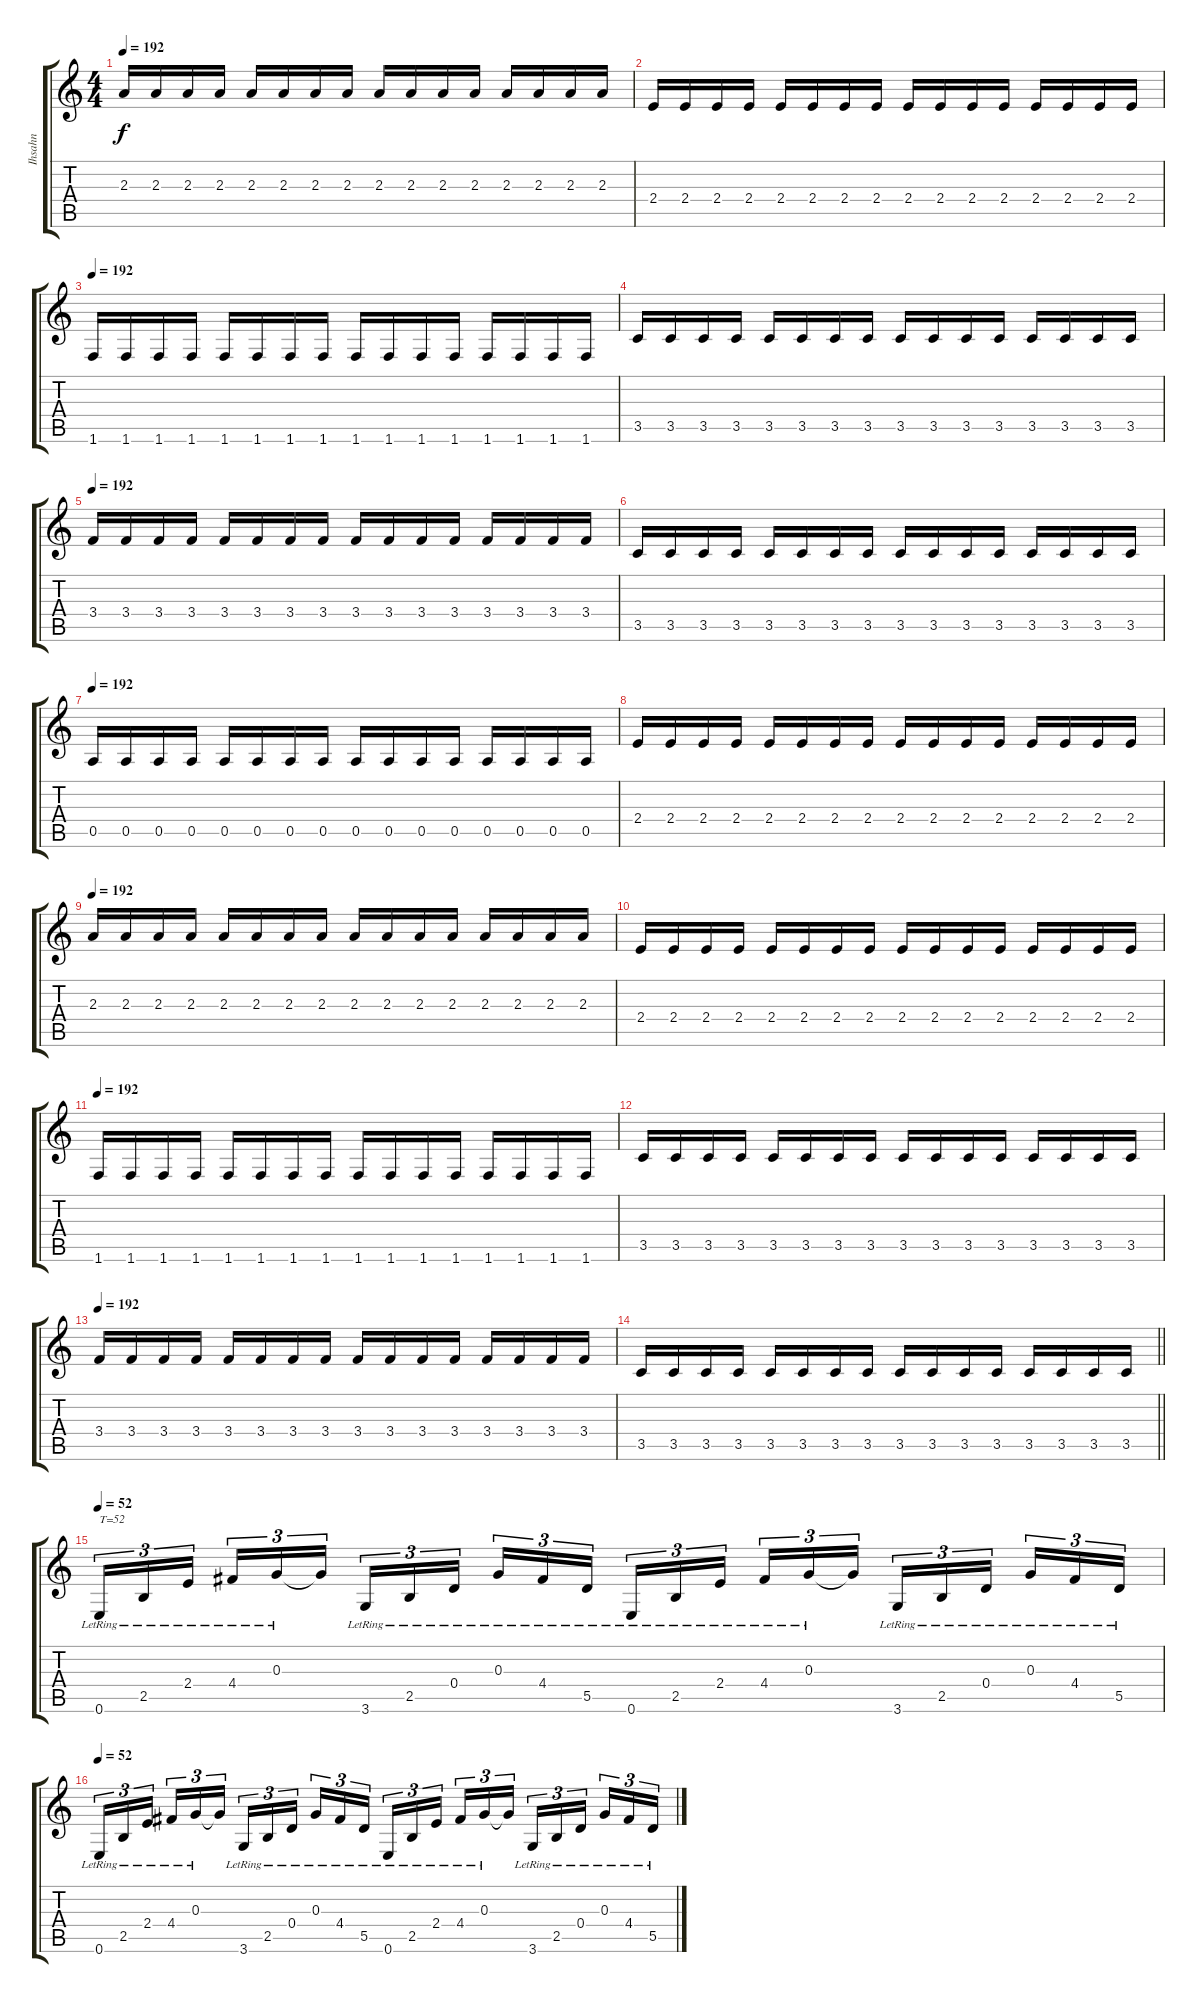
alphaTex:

\track ("Ihsahn" "Ihsahn") {instrument distortionguitar}
\staff {score tabs}
\tuning (E4 B3 G3 D3 A2 E2) {hide}
\ts (4 4)
\tempo 192
\clef g2
\ks c
2.3.16{dy f} 2.3.16 2.3.16 2.3.16 2.3.16 2.3.16 2.3.16 2.3.16 2.3.16 2.3.16 2.3.16 2.3.16 2.3.16 2.3.16 2.3.16 2.3.16 |
2.4.16 2.4.16 2.4.16 2.4.16 2.4.16 2.4.16 2.4.16 2.4.16 2.4.16 2.4.16 2.4.16 2.4.16 2.4.16 2.4.16 2.4.16 2.4.16 |
\tempo 192
1.6.16 1.6.16 1.6.16 1.6.16 1.6.16 1.6.16 1.6.16 1.6.16 1.6.16 1.6.16 1.6.16 1.6.16 1.6.16 1.6.16 1.6.16 1.6.16 |
3.5.16 3.5.16 3.5.16 3.5.16 3.5.16 3.5.16 3.5.16 3.5.16 3.5.16 3.5.16 3.5.16 3.5.16 3.5.16 3.5.16 3.5.16 3.5.16 |
\tempo 192
3.4.16 3.4.16 3.4.16 3.4.16 3.4.16 3.4.16 3.4.16 3.4.16 3.4.16 3.4.16 3.4.16 3.4.16 3.4.16 3.4.16 3.4.16 3.4.16 |
3.5.16 3.5.16 3.5.16 3.5.16 3.5.16 3.5.16 3.5.16 3.5.16 3.5.16 3.5.16 3.5.16 3.5.16 3.5.16 3.5.16 3.5.16 3.5.16 |
\tempo 192
0.5.16 0.5.16 0.5.16 0.5.16 0.5.16 0.5.16 0.5.16 0.5.16 0.5.16 0.5.16 0.5.16 0.5.16 0.5.16 0.5.16 0.5.16 0.5.16 |
2.4.16 2.4.16 2.4.16 2.4.16 2.4.16 2.4.16 2.4.16 2.4.16 2.4.16 2.4.16 2.4.16 2.4.16 2.4.16 2.4.16 2.4.16 2.4.16 |
\tempo 192
2.3.16 2.3.16 2.3.16 2.3.16 2.3.16 2.3.16 2.3.16 2.3.16 2.3.16 2.3.16 2.3.16 2.3.16 2.3.16 2.3.16 2.3.16 2.3.16 |
2.4.16 2.4.16 2.4.16 2.4.16 2.4.16 2.4.16 2.4.16 2.4.16 2.4.16 2.4.16 2.4.16 2.4.16 2.4.16 2.4.16 2.4.16 2.4.16 |
\tempo 192
1.6.16 1.6.16 1.6.16 1.6.16 1.6.16 1.6.16 1.6.16 1.6.16 1.6.16 1.6.16 1.6.16 1.6.16 1.6.16 1.6.16 1.6.16 1.6.16 |
3.5.16 3.5.16 3.5.16 3.5.16 3.5.16 3.5.16 3.5.16 3.5.16 3.5.16 3.5.16 3.5.16 3.5.16 3.5.16 3.5.16 3.5.16 3.5.16 |
\tempo 192
3.4.16 3.4.16 3.4.16 3.4.16 3.4.16 3.4.16 3.4.16 3.4.16 3.4.16 3.4.16 3.4.16 3.4.16 3.4.16 3.4.16 3.4.16 3.4.16 |
\barLineRight lightlight
3.5.16 3.5.16 3.5.16 3.5.16 3.5.16 3.5.16 3.5.16 3.5.16 3.5.16 3.5.16 3.5.16 3.5.16 3.5.16 3.5.16 3.5.16 3.5.16 |
\section ("" "")
\tempo 52
0.6{lr}.16{tu (3 2) txt "T=52"} 2.5{lr}.16{tu (3 2)} 2.4{lr}.16{tu (3 2) beam splitsecondary} 4.4{lr}.16{tu (3 2)} 0.3{lr}.16{tu (3 2)} 0.3{t}.16{tu (3 2)} 3.6{lr}.16{tu (3 2)} 2.5{lr}.16{tu (3 2)} 0.4{lr}.16{tu (3 2) beam splitsecondary} 0.3{lr}.16{tu (3 2)} 4.4{lr}.16{tu (3 2)} 5.5{lr}.16{tu (3 2)} 0.6{lr}.16{tu (3 2)} 2.5{lr}.16{tu (3 2)} 2.4{lr}.16{tu (3 2) beam splitsecondary} 4.4{lr}.16{tu (3 2)} 0.3{lr}.16{tu (3 2)} 0.3{t}.16{tu (3 2)} 3.6{lr}.16{tu (3 2)} 2.5{lr}.16{tu (3 2)} 0.4{lr}.16{tu (3 2) beam splitsecondary} 0.3{lr}.16{tu (3 2)} 4.4{lr}.16{tu (3 2)} 5.5{lr}.16{tu (3 2)} |
\tempo 52
0.6{lr}.16{tu (3 2)} 2.5{lr}.16{tu (3 2)} 2.4{lr}.16{tu (3 2) beam splitsecondary} 4.4{lr}.16{tu (3 2)} 0.3{lr}.16{tu (3 2)} 0.3{t}.16{tu (3 2)} 3.6{lr}.16{tu (3 2)} 2.5{lr}.16{tu (3 2)} 0.4{lr}.16{tu (3 2) beam splitsecondary} 0.3{lr}.16{tu (3 2)} 4.4{lr}.16{tu (3 2)} 5.5{lr}.16{tu (3 2)} 0.6{lr}.16{tu (3 2)} 2.5{lr}.16{tu (3 2)} 2.4{lr}.16{tu (3 2) beam splitsecondary} 4.4{lr}.16{tu (3 2)} 0.3{lr}.16{tu (3 2)} 0.3{t}.16{tu (3 2)} 3.6{lr}.16{tu (3 2)} 2.5{lr}.16{tu (3 2)} 0.4{lr}.16{tu (3 2) beam splitsecondary} 0.3{lr}.16{tu (3 2)} 4.4{lr}.16{tu (3 2)} 5.5{lr}.16{tu (3 2)}
